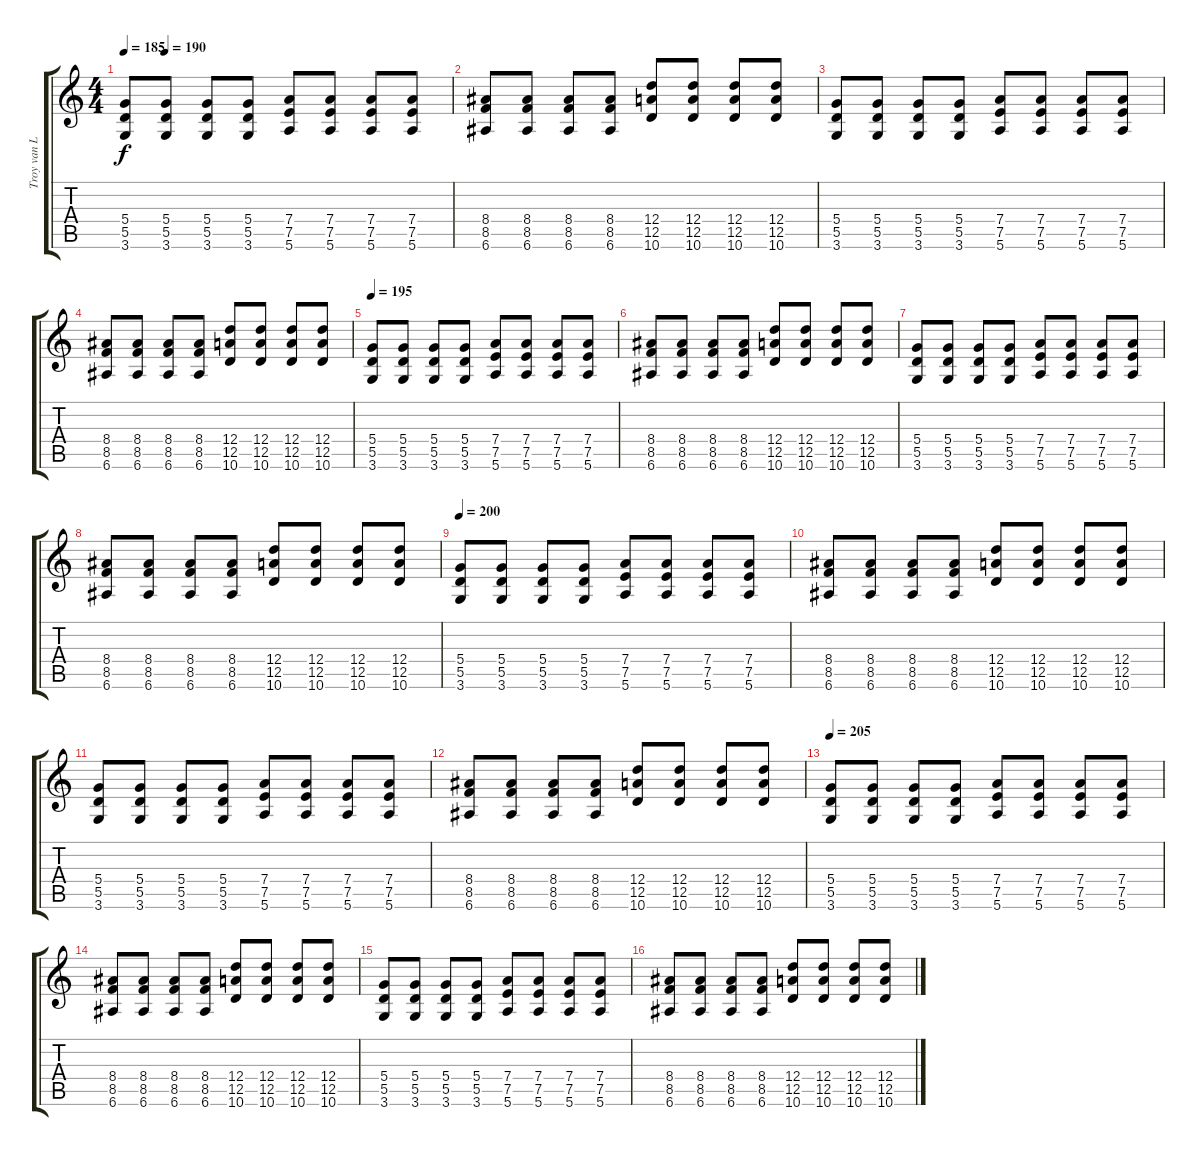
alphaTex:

\track ("Troy van Leeuwen - guitar" "Troy van L") {instrument overdrivenguitar}
\staff {score tabs}
\tuning (E4 B3 G3 D3 A2 E2) {hide}
\ts (4 4)
\tempo 185
\tempo (190 0.125)
\clef g2
\ks c
(5.4 5.5 3.6).8{dy f} (5.4 5.5 3.6).8 (5.4 5.5 3.6).8 (5.4 5.5 3.6).8 (7.4 7.5 5.6).8 (7.4 7.5 5.6).8 (7.4 7.5 5.6).8 (7.4 7.5 5.6).8 |
(8.4 8.5 6.6).8 (8.4 8.5 6.6).8 (8.4 8.5 6.6).8 (8.4 8.5 6.6).8 (12.4 12.5 10.6).8 (12.4 12.5 10.6).8 (12.4 12.5 10.6).8 (12.4 12.5 10.6).8 |
(5.4 5.5 3.6).8 (5.4 5.5 3.6).8 (5.4 5.5 3.6).8 (5.4 5.5 3.6).8 (7.4 7.5 5.6).8 (7.4 7.5 5.6).8 (7.4 7.5 5.6).8 (7.4 7.5 5.6).8 |
(8.4 8.5 6.6).8 (8.4 8.5 6.6).8 (8.4 8.5 6.6).8 (8.4 8.5 6.6).8 (12.4 12.5 10.6).8 (12.4 12.5 10.6).8 (12.4 12.5 10.6).8 (12.4 12.5 10.6).8 |
\tempo 195
(5.4 5.5 3.6).8 (5.4 5.5 3.6).8 (5.4 5.5 3.6).8 (5.4 5.5 3.6).8 (7.4 7.5 5.6).8 (7.4 7.5 5.6).8 (7.4 7.5 5.6).8 (7.4 7.5 5.6).8 |
(8.4 8.5 6.6).8 (8.4 8.5 6.6).8 (8.4 8.5 6.6).8 (8.4 8.5 6.6).8 (12.4 12.5 10.6).8 (12.4 12.5 10.6).8 (12.4 12.5 10.6).8 (12.4 12.5 10.6).8 |
(5.4 5.5 3.6).8 (5.4 5.5 3.6).8 (5.4 5.5 3.6).8 (5.4 5.5 3.6).8 (7.4 7.5 5.6).8 (7.4 7.5 5.6).8 (7.4 7.5 5.6).8 (7.4 7.5 5.6).8 |
(8.4 8.5 6.6).8 (8.4 8.5 6.6).8 (8.4 8.5 6.6).8 (8.4 8.5 6.6).8 (12.4 12.5 10.6).8 (12.4 12.5 10.6).8 (12.4 12.5 10.6).8 (12.4 12.5 10.6).8 |
\tempo 200
(5.4 5.5 3.6).8 (5.4 5.5 3.6).8 (5.4 5.5 3.6).8 (5.4 5.5 3.6).8 (7.4 7.5 5.6).8 (7.4 7.5 5.6).8 (7.4 7.5 5.6).8 (7.4 7.5 5.6).8 |
(8.4 8.5 6.6).8 (8.4 8.5 6.6).8 (8.4 8.5 6.6).8 (8.4 8.5 6.6).8 (12.4 12.5 10.6).8 (12.4 12.5 10.6).8 (12.4 12.5 10.6).8 (12.4 12.5 10.6).8 |
(5.4 5.5 3.6).8 (5.4 5.5 3.6).8 (5.4 5.5 3.6).8 (5.4 5.5 3.6).8 (7.4 7.5 5.6).8 (7.4 7.5 5.6).8 (7.4 7.5 5.6).8 (7.4 7.5 5.6).8 |
(8.4 8.5 6.6).8 (8.4 8.5 6.6).8 (8.4 8.5 6.6).8 (8.4 8.5 6.6).8 (12.4 12.5 10.6).8 (12.4 12.5 10.6).8 (12.4 12.5 10.6).8 (12.4 12.5 10.6).8 |
\tempo 205
(5.4 5.5 3.6).8 (5.4 5.5 3.6).8 (5.4 5.5 3.6).8 (5.4 5.5 3.6).8 (7.4 7.5 5.6).8 (7.4 7.5 5.6).8 (7.4 7.5 5.6).8 (7.4 7.5 5.6).8 |
(8.4 8.5 6.6).8 (8.4 8.5 6.6).8 (8.4 8.5 6.6).8 (8.4 8.5 6.6).8 (12.4 12.5 10.6).8 (12.4 12.5 10.6).8 (12.4 12.5 10.6).8 (12.4 12.5 10.6).8 |
(5.4 5.5 3.6).8 (5.4 5.5 3.6).8 (5.4 5.5 3.6).8 (5.4 5.5 3.6).8 (7.4 7.5 5.6).8 (7.4 7.5 5.6).8 (7.4 7.5 5.6).8 (7.4 7.5 5.6).8 |
(8.4 8.5 6.6).8 (8.4 8.5 6.6).8 (8.4 8.5 6.6).8 (8.4 8.5 6.6).8 (12.4 12.5 10.6).8 (12.4 12.5 10.6).8 (12.4 12.5 10.6).8 (12.4 12.5 10.6).8
